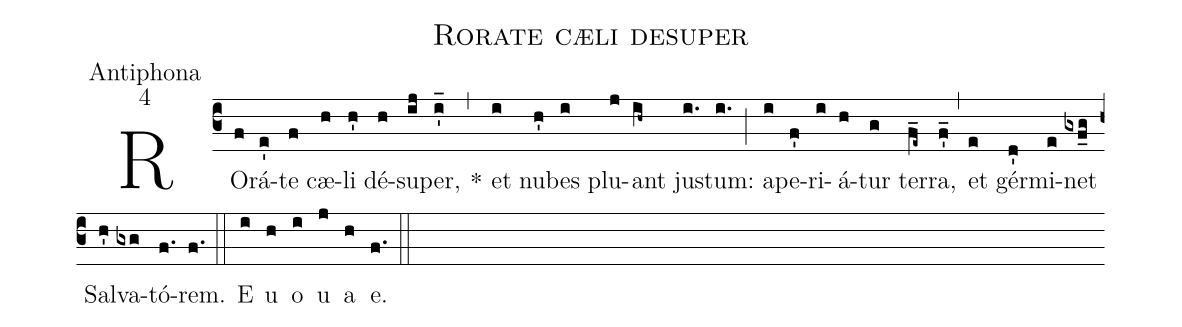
name:Rorate cæli desuper;
office-part:Antiphona;
mode:4;
%%
(c3) RO(f)rá(e')te(f) cæ(h)li(h') dé(h)su(ij)per,(i'_) *(,) et(i) nu(h')bes(i) plu(j)ant(ih~) ju(i.)stum:(i.) (;) a(i)pe(f')ri(i)á(h)tur(g) ter(f_e~)ra,(f'_) (,) et(e) gér(d')mi(e)net(gxf_g) Sal(h')va(gxg)tó(f.)rem.(f.) (::) E(i) u(h) o(i) u(j) a(h) e.(f.) (::)
